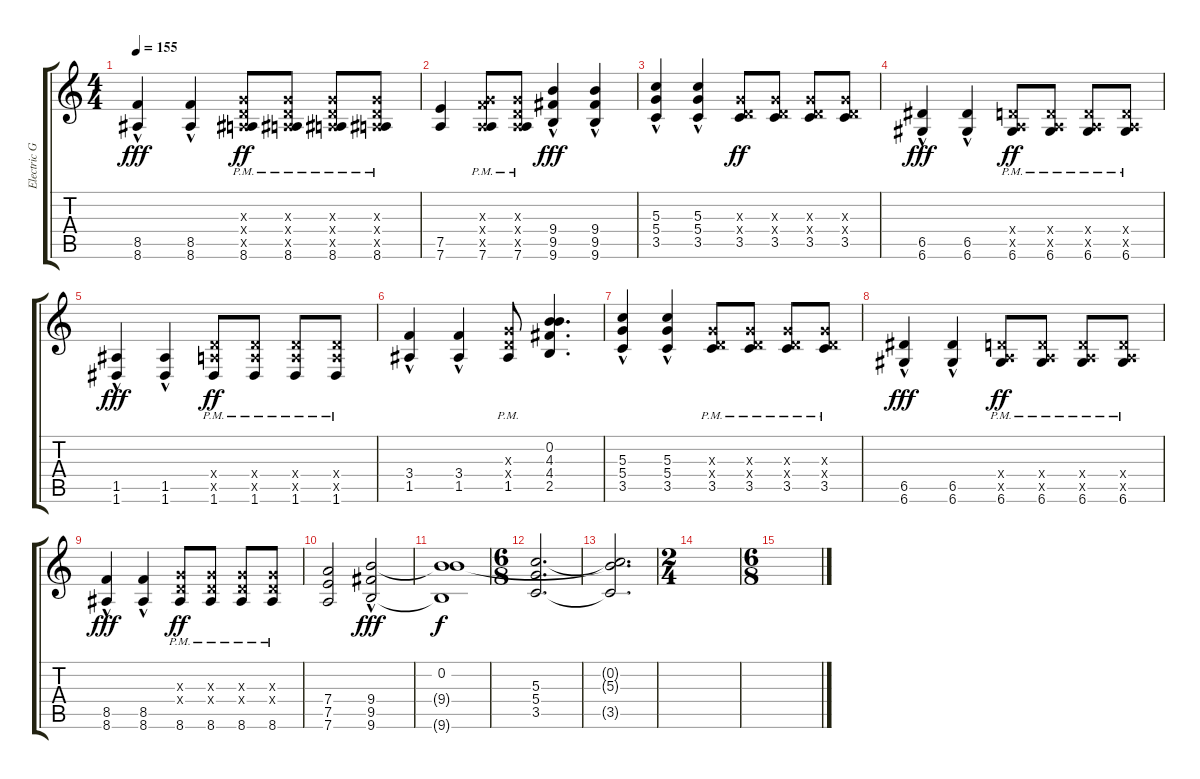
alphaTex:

\track ("Electric Guitar Rythm: Bob Katsionis" "Electric G") {instrument distortionguitar}
\staff {score tabs}
\tuning (E4 B3 G3 D3 A2 D2) {hide}
\ts (4 4)
\tempo 155
\clef g2
\ks c
(8.5 8.6{hac}).4{dy fff} (8.5 8.6{hac}).4 (0.3{x} 0.4{x} 0.5{x} 8.6{pm}).8{dy ff} (0.3{x} 0.4{x} 0.5{x} 8.6{pm}).8 (0.3{x} 0.4{x} 0.5{x} 8.6{pm}).8 (0.3{x} 0.4{x} 0.5{x} 8.6{pm}).8 |
(7.5 7.6).4 (0.3{x} 3.4{x} 0.5{x} 7.6{pm}).8 (0.3{x} 0.4{x} 0.5{x} 7.6{pm}).8 (9.4 9.5 9.6{hac}).4{dy fff} (9.4 9.5 9.6{hac}).4 |
(5.3 5.4 3.5{hac}).4 (5.3 5.4 3.5{hac}).4 (0.3{x} 0.4{x} 3.5).8{dy ff} (0.3{x} 0.4{x} 3.5).8 (0.3{x} 0.4{x} 3.5).8 (0.3{x} 0.4{x} 3.5).8 |
(6.5 6.6{hac}).4{dy fff} (6.5 6.6{hac}).4 (0.4{x} 0.5{x} 6.6{pm}).8{dy ff} (0.4{x} 0.5{x} 6.6{pm}).8 (0.4{x} 0.5{x} 6.6{pm}).8 (0.4{x} 0.5{x} 6.6{pm}).8 |
(1.5 1.6{hac}).4{dy fff} (1.5 1.6{hac}).4 (0.4{x} 0.5{x} 1.6{pm}).8{dy ff} (0.4{x} 0.5{x} 1.6{pm}).8 (0.4{x} 0.5{x} 1.6{pm}).8 (0.4{x} 0.5{x} 1.6{pm}).8 |
(3.4{hac} 1.5).4 (3.4{hac} 1.5).4 (0.3{x} 0.4{x} 1.5{pm}).8 (0.2 4.3 4.4 2.5).4{d} |
(5.3{hac} 5.4 3.5).4 (5.3{hac} 5.4 3.5).4 (0.3{x} 0.4{x} 3.5{pm}).8 (0.3{x} 0.4{x} 3.5{pm}).8 (0.3{x} 0.4{x} 3.5{pm}).8 (0.3{x} 0.4{x} 3.5{pm}).8 |
(6.5 6.6{hac}).4{dy fff} (6.5 6.6{hac}).4 (0.4{x} 0.5{x} 6.6{pm}).8{dy ff} (0.4{x} 0.5{x} 6.6{pm}).8 (0.4{x} 0.5{x} 6.6{pm}).8 (0.4{x} 0.5{x} 6.6{pm}).8 |
(8.5 8.6{hac}).4{dy fff} (8.5 8.6{hac}).4 (0.3{x} 0.4{x} 8.6{pm}).8{dy ff} (0.3{x} 0.4{x} 8.6{pm}).8 (0.3{x} 0.4{x} 8.6{pm}).8 (0.3{x} 0.4{x} 8.6{pm}).8 |
(7.4 7.5 7.6).2 (9.4 9.5 9.6{hac}).2{dy fff} |
(0.2 9.4{t} 9.6{t}).1{dy f} |
\ts (6 8)
(5.3 5.4 3.5).2{d} |
(0.2{t} 5.3{t} 3.5{t}).2{d} |
\ts (2 4)
|
\ts (6 8)
